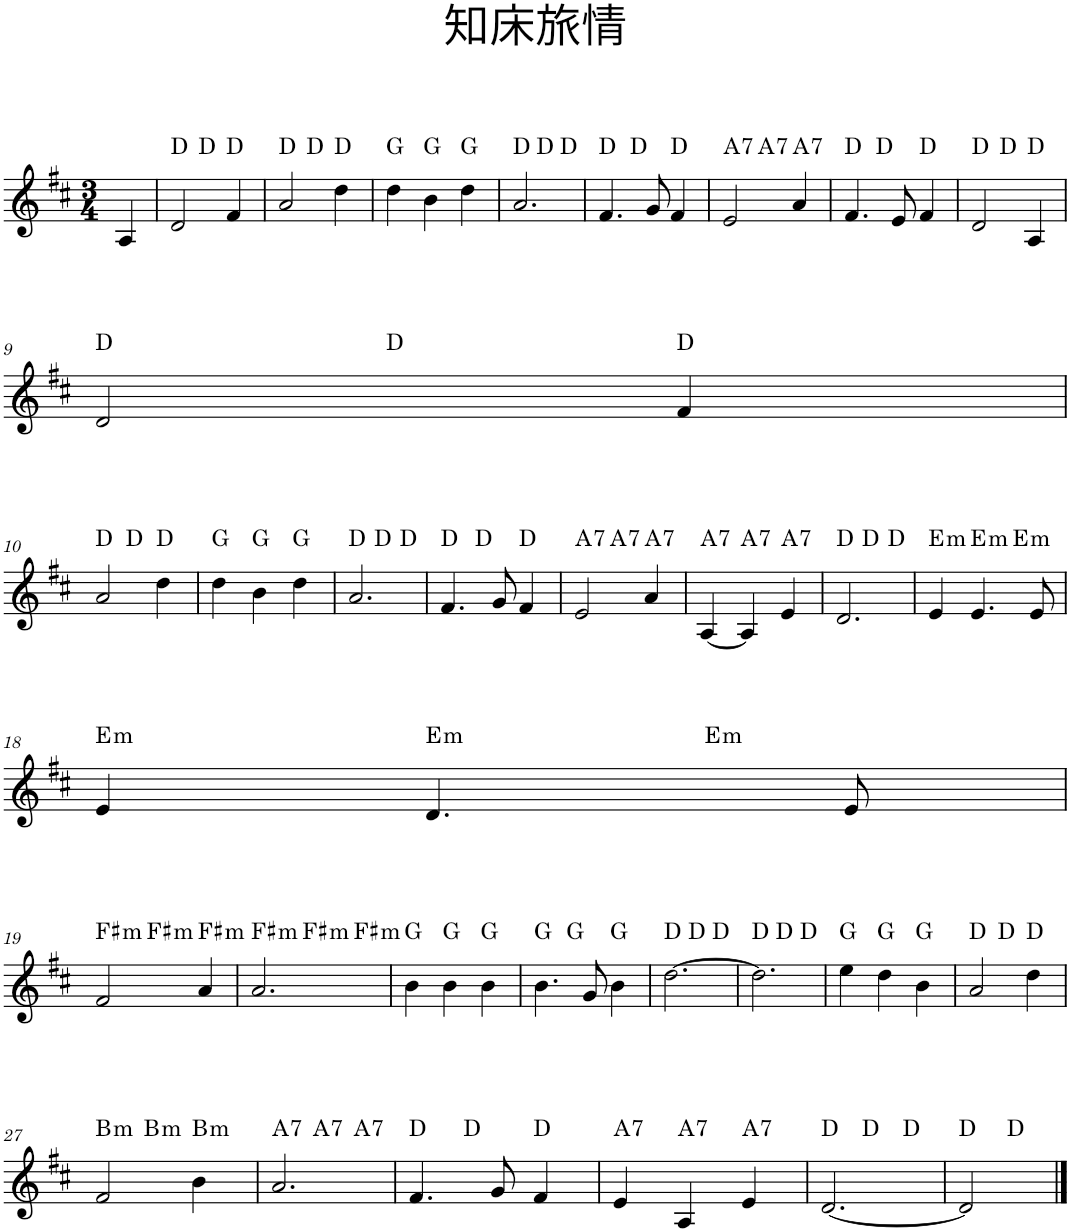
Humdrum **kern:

**kern	**harte
*part1	*part1
*staff1	*
*I"Piano	*
*I'Pno.	*
*clefG2	*
*k[f#c#]	*
*M3/4	*
=	=
4A/	.
=1	=1
*^	*
2d/	4ryy	D:maj
.	2ryy	D:maj
4f#/	.	D:maj
=2	=2	=2
2a/	4ryy	D:maj
.	2ryy	D:maj
4dd\	.	D:maj
*v	*v	*
=3	=3
4dd\	G:maj
4b\	G:maj
4dd\	G:maj
=4	=4
*^	*
*	*^	*
2.a/	4ryy	2ryy	D:maj
.	2ryy	.	D:maj
.	.	4ryy	D:maj
*	*v	*v	*
=5	=5	=5
4.f#/	4ryy	D:maj
.	2ryy	D:maj
8g/	.	.
4f#/	.	D:maj
=6	=6	=6
!	!	!LO:H:kt=7
2e/	4ryy	A:7
!	!	!LO:H:kt=7
.	2ryy	A:7
!	!	!LO:H:kt=7
4a/	.	A:7
=7	=7	=7
4.f#/	4ryy	D:maj
.	2ryy	D:maj
8e/	.	.
4f#/	.	D:maj
=8	=8	=8
2d/	4ryy	D:maj
.	2ryy	D:maj
4A/	.	D:maj
!!LO:LB:g=z	!!
=9	=9	=9
2d/	4ryy	D:maj
.	2ryy	D:maj
4f#/	.	D:maj
!!LO:LB:g=z	!!
=10	=10	=10
2a/	4ryy	D:maj
.	2ryy	D:maj
4dd\	.	D:maj
*v	*v	*
=11	=11
4dd\	G:maj
4b\	G:maj
4dd\	G:maj
=12	=12
*^	*
*	*^	*
2.a/	4ryy	2ryy	D:maj
.	2ryy	.	D:maj
.	.	4ryy	D:maj
*	*v	*v	*
=13	=13	=13
4.f#/	4ryy	D:maj
.	2ryy	D:maj
8g/	.	.
4f#/	.	D:maj
=14	=14	=14
!	!	!LO:H:kt=7
2e/	4ryy	A:7
!	!	!LO:H:kt=7
.	2ryy	A:7
!	!	!LO:H:kt=7
4a/	.	A:7
=15	=15	=15
!	!	!LO:H:kt=7
*v	*v	*
[<4A/	A:7
!	!LO:H:kt=7
4A/]	A:7
!	!LO:H:kt=7
4e/	A:7
=16	=16
*^	*
*	*^	*
2.d/	4ryy	2ryy	D:maj
.	2ryy	.	D:maj
.	.	4ryy	D:maj
=17	=17	=17	=17
!	!	!	!LO:H:kt=m
*	*v	*v	*
4e/	2ryy	E:min
!	!	!LO:H:kt=m
4.e/	.	E:min
!	!	!LO:H:kt=m
.	4ryy	E:min
8e/	.	.
!!LO:LB:g=z	!!
=18	=18	=18
!	!	!LO:H:kt=m
4e/	2ryy	E:min
!	!	!LO:H:kt=m
4.d/	.	E:min
!	!	!LO:H:kt=m
.	4ryy	E:min
8e/	.	.
!!LO:LB:g=z	!!
=19	=19	=19
!	!	!LO:H:kt=m
2f#/	4ryy	F#:min
!	!	!LO:H:kt=m
.	2ryy	F#:min
!	!	!LO:H:kt=m
4a/	.	F#:min
=20	=20	=20
!	!	!LO:H:kt=m
*	*^	*
2.a/	4ryy	2ryy	F#:min
!	!	!	!LO:H:kt=m
.	2ryy	.	F#:min
!	!	!	!LO:H:kt=m
.	.	4ryy	F#:min
*v	*v	*v	*
=21	=21
4b\	G:maj
4b\	G:maj
4b\	G:maj
=22	=22
*^	*
4.b\	4ryy	G:maj
.	2ryy	G:maj
8g/	.	.
4b\	.	G:maj
=23	=23	=23
*	*^	*
[>2.dd\	4ryy	2ryy	D:maj
.	2ryy	.	D:maj
.	.	4ryy	D:maj
=24	=24	=24	=24
2.dd\]	4ryy	2ryy	D:maj
.	2ryy	.	D:maj
.	.	4ryy	D:maj
*v	*v	*v	*
=25	=25
4ee\	G:maj
4dd\	G:maj
4b\	G:maj
=26	=26
*^	*
2a/	4ryy	D:maj
.	2ryy	D:maj
4dd\	.	D:maj
!!LO:LB:g=z	!!
=27	=27	=27
!	!	!LO:H:kt=m
2f#/	4ryy	B:min
!	!	!LO:H:kt=m
.	2ryy	B:min
!	!	!LO:H:kt=m
4b\	.	B:min
=28	=28	=28
!	!	!LO:H:kt=7
*	*^	*
2.a/	4ryy	2ryy	A:7
!	!	!	!LO:H:kt=7
.	2ryy	.	A:7
!	!	!	!LO:H:kt=7
.	.	4ryy	A:7
*	*v	*v	*
=29	=29	=29
4.f#/	4ryy	D:maj
.	2ryy	D:maj
8g/	.	.
4f#/	.	D:maj
=30	=30	=30
!	!	!LO:H:kt=7
*v	*v	*
4e/	A:7
!	!LO:H:kt=7
4A/	A:7
!	!LO:H:kt=7
4e/	A:7
=31	=31
*^	*
*	*^	*
[<2.d/	4ryy	2ryy	D:maj
.	2ryy	.	D:maj
.	.	4ryy	D:maj
*	*v	*v	*
=32	=32	=32
2d/]	4ryy	D:maj
.	4ryy	D:maj
*v	*v	*
==	==
*-	*-
